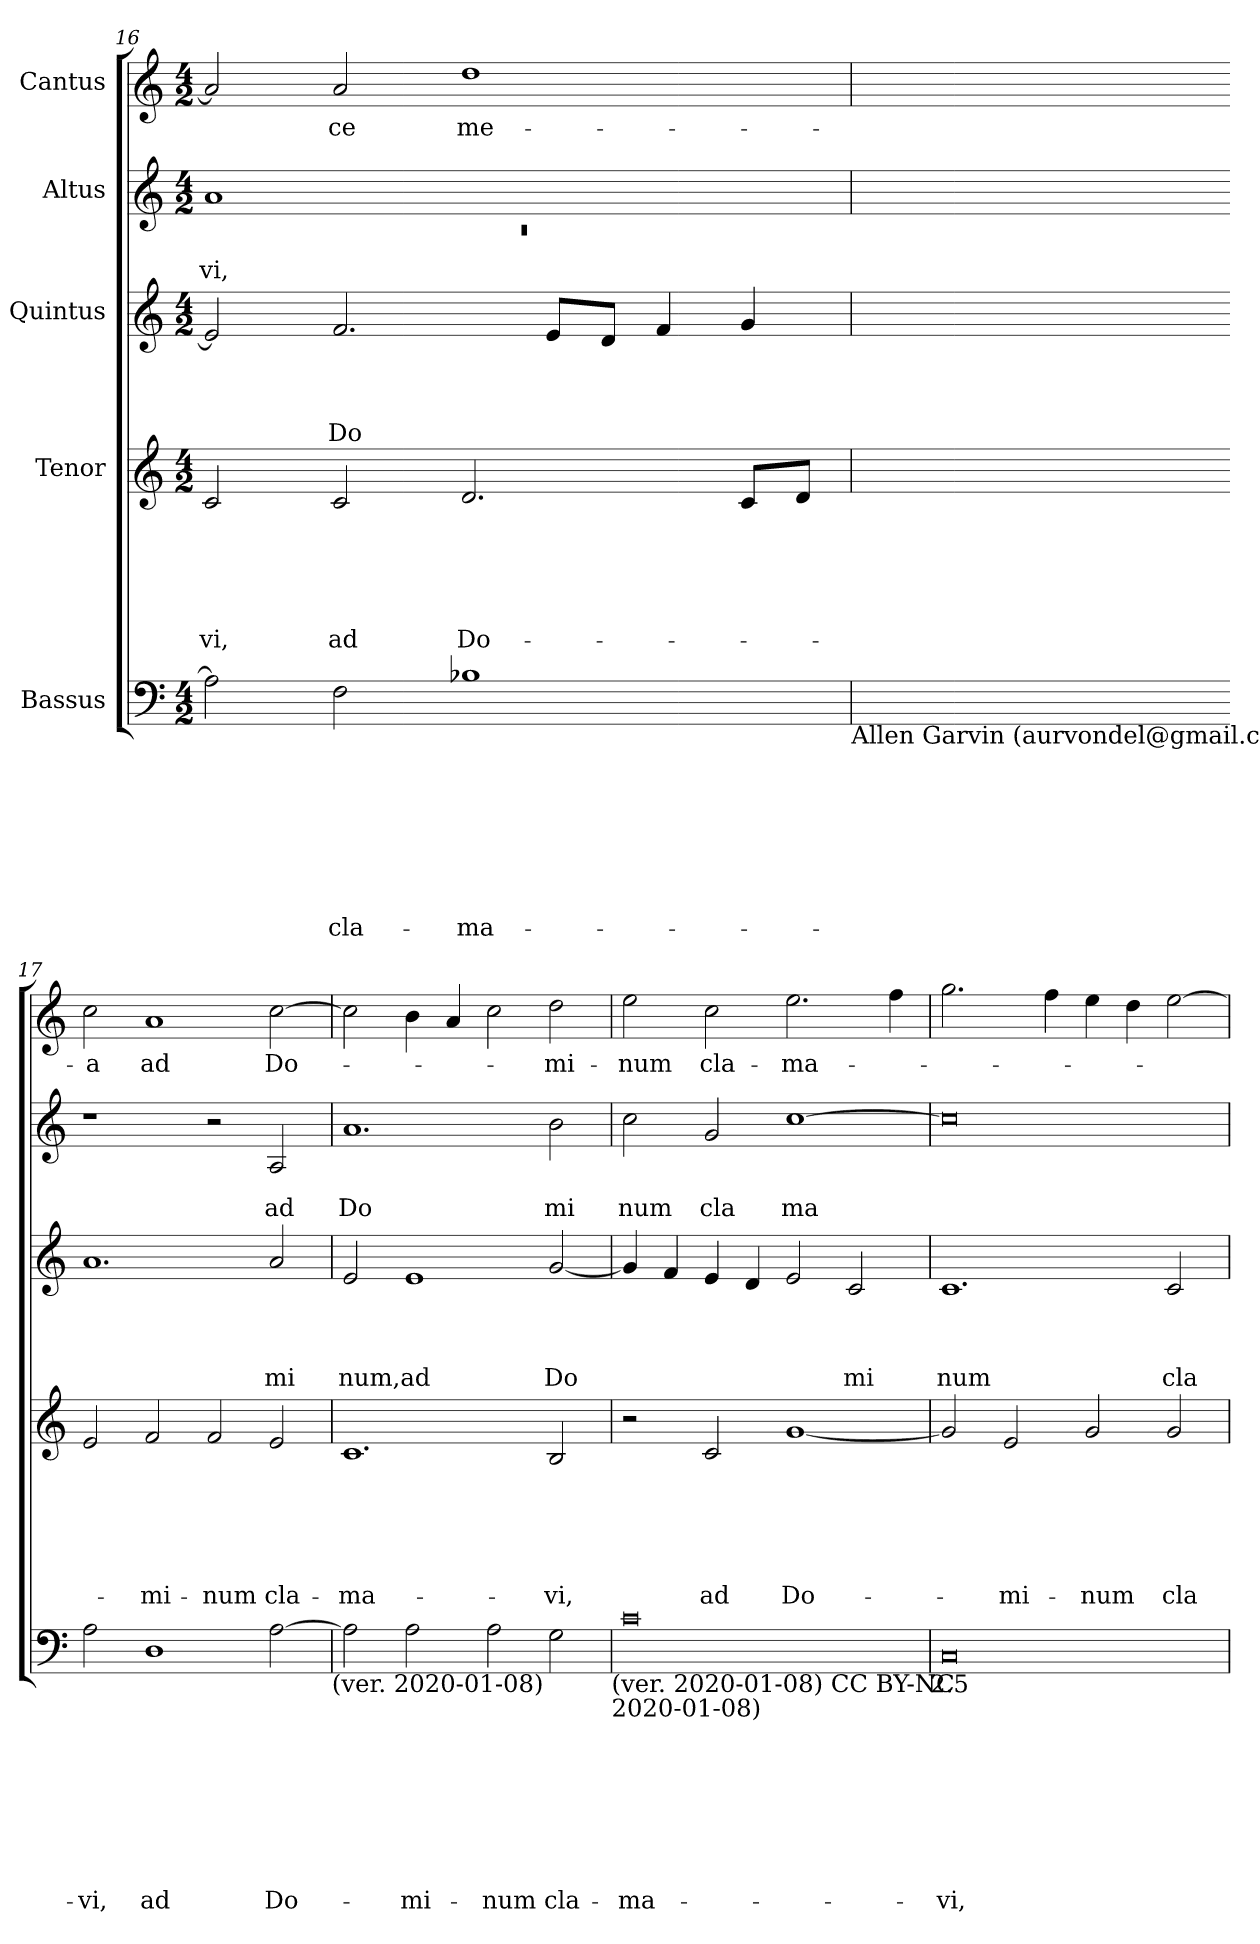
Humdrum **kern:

**kern	**text	**text	**text	**text	**text	**text	**text	**text	**kern	**text	**text	**text	**text	**text	**text	**kern	**text	**text	**text	**text	**kern	**text	**text	**kern	**text
*part5	*part5	*part5	*part5	*part5	*part5	*part5	*part5	*part5	*part4	*part4	*part4	*part4	*part4	*part4	*part4	*part3	*part3	*part3	*part3	*part3	*part2	*part2	*part2	*part1	*part1
*staff5	*staff5	*staff5	*staff5	*staff5	*staff5	*staff5	*staff5	*staff5	*staff4	*staff4	*staff4	*staff4	*staff4	*staff4	*staff4	*staff3	*staff3	*staff3	*staff3	*staff3	*staff2	*staff2	*staff2	*staff1	*staff1
*I"Bassus	*	*	*	*	*	*	*	*	*I"Tenor	*	*	*	*	*	*	*I"Quintus	*	*	*	*	*I"Altus	*	*	*I"Cantus	*
*clefF4	*	*	*	*	*	*	*	*	*clefG2	*	*	*	*	*	*	*clefG2	*	*	*	*	*clefG2	*	*	*clefG2	*
*k[]	*	*	*	*	*	*	*	*	*k[]	*	*	*	*	*	*	*k[]	*	*	*	*	*k[]	*	*	*k[]	*
*C:	*	*	*	*	*	*	*	*	*C:	*	*	*	*	*	*	*C:	*	*	*	*	*C:	*	*	*C:	*
*M4/2	*	*	*	*	*	*	*	*	*M4/2	*	*	*	*	*	*	*M4/2	*	*	*	*	*M4/2	*	*	*M4/2	*
=16	=16	=16	=16	=16	=16	=16	=16	=16	=16	=16	=16	=16	=16	=16	=16	=16	=16	=16	=16	=16	=16	=16	=16	=16	=16
*	*	*	*	*	*	*	*	*	*	*	*	*	*	*	*	*	*	*	*	*	*^	*	*	*	*
!	!	!	!	!	!	!	!	!	!	!	!	!	!	!	!LO:LY:b	!	!	!	!	!	!	!LO:N:vis=1	!	!LO:LY:b	!	!
2A\]	.	.	.	.	.	.	.	.	2c/	.	.	.	.	.	-vi,	2e/]	.	.	.	.	1a	0rc	.	vi,	2a/]	.
!	!	!	!	!	!	!	!	!LO:LY:b	!	!	!	!	!	!	!LO:LY:b	!	!	!	!	!LO:LY:b	!	!	!	!	!	!LO:LY:b
2F\	.	.	.	.	.	.	.	cla-	2c/	.	.	.	.	.	ad	2.f/	.	.	.	Do	.	.	.	.	2a/	-ce
!	!	!	!	!	!	!	!	!LO:LY:b	!	!	!	!	!	!	!LO:LY:b	!	!	!	!	!	!	!	!	!	!	!LO:LY:b
1B-X	.	.	.	.	.	.	.	-ma-	2.d/	.	.	.	.	.	Do-	.	.	.	.	.	1ryy	.	.	.	1dd	me-
.	.	.	.	.	.	.	.	.	.	.	.	.	.	.	.	8e/L	.	.	.	.	.	.	.	.	.	.
.	.	.	.	.	.	.	.	.	.	.	.	.	.	.	.	8d/J	.	.	.	.	.	.	.	.	.	.
.	.	.	.	.	.	.	.	.	.	.	.	.	.	.	.	4f/	.	.	.	.	.	.	.	.	.	.
.	.	.	.	.	.	.	.	.	8c/L	.	.	.	.	.	.	4g/	.	.	.	.	.	.	.	.	.	.
.	.	.	.	.	.	.	.	.	8d/J	.	.	.	.	.	.	.	.	.	.	.	.	.	.	.	.	.
*	*	*	*	*	*	*	*	*	*	*	*	*	*	*	*	*	*	*	*	*	*v	*v	*	*	*	*
!LO:TX:b:t=Allen Garvin (aurvondel@gmail.com)	!	!	!	!	!	!	!	!	!	!	!	!	!	!	!	!	!	!	!	!	!	!	!	!	!
=17	=17	=17	=17	=17	=17	=17	=17	=17	=17	=17	=17	=17	=17	=17	=17	=17	=17	=17	=17	=17	=17	=17	=17	=17	=17
!	!	!	!	!	!	!	!	!LO:LY:b	!	!	!	!	!	!	!	!	!	!	!	!	!	!	!	!	!LO:LY:b
2A\	.	.	.	.	.	.	.	-vi,	2e/	.	.	.	.	.	.	1.a	.	.	.	.	1r	.	.	2cc\	-a
!	!	!	!	!	!	!	!	!LO:LY:b	!	!	!	!	!	!	!LO:LY:b	!	!	!	!	!	!	!	!	!	!LO:LY:b
1D	.	.	.	.	.	.	.	ad	2f/	.	.	.	.	.	-mi-	.	.	.	.	.	.	.	.	1a	ad
!	!	!	!	!	!	!	!	!	!	!	!	!	!	!	!LO:LY:b	!	!	!	!	!	!	!	!	!	!
.	.	.	.	.	.	.	.	.	2f/	.	.	.	.	.	-num	.	.	.	.	.	2r	.	.	.	.
!	!	!	!	!	!	!	!	!LO:LY:b	!	!	!	!	!	!	!LO:LY:b	!	!	!	!	!LO:LY:b	!	!	!LO:LY:b	!	!LO:LY:b
[>2A\	.	.	.	.	.	.	.	Do-	2e/	.	.	.	.	.	cla-	2a/	.	.	.	mi	2A/	.	ad	[>2cc\	Do-
!LO:TX:b:t=(ver. 2020-01-08)	!	!	!	!	!	!	!	!	!	!	!	!	!	!	!	!	!	!	!	!	!	!	!	!	!
=18	=18	=18	=18	=18	=18	=18	=18	=18	=18	=18	=18	=18	=18	=18	=18	=18	=18	=18	=18	=18	=18	=18	=18	=18	=18
!	!	!	!	!	!	!	!	!	!	!	!	!	!	!	!LO:LY:b	!	!	!	!	!LO:LY:b	!	!	!LO:LY:b	!	!
2A\]	.	.	.	.	.	.	.	.	1.c	.	.	.	.	.	-ma-	2e/	.	.	.	num,	1.a	.	Do	2cc\]	.
!	!	!	!	!	!	!	!	!LO:LY:b	!	!	!	!	!	!	!	!	!	!	!	!LO:LY:b	!	!	!	!	!
2A\	.	.	.	.	.	.	.	-mi-	.	.	.	.	.	.	.	1e	.	.	.	ad	.	.	.	4b\	.
.	.	.	.	.	.	.	.	.	.	.	.	.	.	.	.	.	.	.	.	.	.	.	.	4a/	.
!	!	!	!	!	!	!	!	!LO:LY:b	!	!	!	!	!	!	!	!	!	!	!	!	!	!	!	!	!
2A\	.	.	.	.	.	.	.	-num	.	.	.	.	.	.	.	.	.	.	.	.	.	.	.	2cc\	.
!	!	!	!	!	!	!	!	!LO:LY:b	!	!	!	!	!	!	!LO:LY:b	!	!	!	!	!LO:LY:b	!	!	!LO:LY:b	!	!LO:LY:b
2G\	.	.	.	.	.	.	.	cla-	2B/	.	.	.	.	.	-vi,	[<2g/	.	.	.	Do	2b\	.	mi	2dd\	-mi-
!LO:TX:b:t=(ver. 2020-01-08) CC BY-NC	!	!	!	!	!	!	!	!	!	!	!	!	!	!	!	!	!	!	!	!	!	!	!	!	!
!LO:TX:b:t=2020-01-08)	!	!	!	!	!	!	!	!	!	!	!	!	!	!	!	!	!	!	!	!	!	!	!	!	!
=19	=19	=19	=19	=19	=19	=19	=19	=19	=19	=19	=19	=19	=19	=19	=19	=19	=19	=19	=19	=19	=19	=19	=19	=19	=19
!	!	!	!	!	!	!	!	!LO:LY:b	!	!	!	!	!	!	!	!	!	!	!	!	!	!	!LO:LY:b	!	!LO:LY:b
0c	.	.	.	.	.	.	.	-ma-	2r	.	.	.	.	.	.	4g/]	.	.	.	.	2cc\	.	num	2ee\	-num
.	.	.	.	.	.	.	.	.	.	.	.	.	.	.	.	4f/	.	.	.	.	.	.	.	.	.
!	!	!	!	!	!	!	!	!	!	!	!	!	!	!	!LO:LY:b	!	!	!	!	!	!	!	!LO:LY:b	!	!LO:LY:b
.	.	.	.	.	.	.	.	.	2c/	.	.	.	.	.	ad	4e/	.	.	.	.	2g/	.	cla	2cc\	cla-
.	.	.	.	.	.	.	.	.	.	.	.	.	.	.	.	4d/	.	.	.	.	.	.	.	.	.
!	!	!	!	!	!	!	!	!	!	!	!	!	!	!	!LO:LY:b	!	!	!	!	!	!	!	!LO:LY:b	!	!LO:LY:b
.	.	.	.	.	.	.	.	.	[<1g	.	.	.	.	.	Do-	2e/	.	.	.	.	[>1cc	.	ma	2.ee\	-ma-
!	!	!	!	!	!	!	!	!	!	!	!	!	!	!	!	!	!	!	!	!LO:LY:b	!	!	!	!	!
.	.	.	.	.	.	.	.	.	.	.	.	.	.	.	.	2c/	.	.	.	mi	.	.	.	.	.
.	.	.	.	.	.	.	.	.	.	.	.	.	.	.	.	.	.	.	.	.	.	.	.	4ff\	.
!LO:TX:b:t=2.5	!	!	!	!	!	!	!	!	!	!	!	!	!	!	!	!	!	!	!	!	!	!	!	!	!
=20	=20	=20	=20	=20	=20	=20	=20	=20	=20	=20	=20	=20	=20	=20	=20	=20	=20	=20	=20	=20	=20	=20	=20	=20	=20
!	!	!	!	!	!	!	!	!LO:LY:b	!	!	!	!	!	!	!	!	!	!	!	!LO:LY:b	!	!	!	!	!
0C	.	.	.	.	.	.	.	-vi,	2g/]	.	.	.	.	.	.	1.c	.	.	.	num	0cc]	.	.	2.gg\	.
!	!	!	!	!	!	!	!	!	!	!	!	!	!	!	!LO:LY:b	!	!	!	!	!	!	!	!	!	!
.	.	.	.	.	.	.	.	.	2e/	.	.	.	.	.	-mi-	.	.	.	.	.	.	.	.	.	.
.	.	.	.	.	.	.	.	.	.	.	.	.	.	.	.	.	.	.	.	.	.	.	.	4ff\	.
!	!	!	!	!	!	!	!	!	!	!	!	!	!	!	!LO:LY:b	!	!	!	!	!	!	!	!	!	!
.	.	.	.	.	.	.	.	.	2g/	.	.	.	.	.	-num	.	.	.	.	.	.	.	.	4ee\	.
.	.	.	.	.	.	.	.	.	.	.	.	.	.	.	.	.	.	.	.	.	.	.	.	4dd\	.
!	!	!	!	!	!	!	!	!	!	!	!	!	!	!	!LO:LY:b	!	!	!	!	!LO:LY:b	!	!	!	!	!
.	.	.	.	.	.	.	.	.	2g/	.	.	.	.	.	cla-	2c/	.	.	.	cla	.	.	.	[>2ee\	.
=	=	=	=	=	=	=	=	=	=	=	=	=	=	=	=	=	=	=	=	=	=	=	=	=	=
*-	*-	*-	*-	*-	*-	*-	*-	*-	*-	*-	*-	*-	*-	*-	*-	*-	*-	*-	*-	*-	*-	*-	*-	*-	*-
